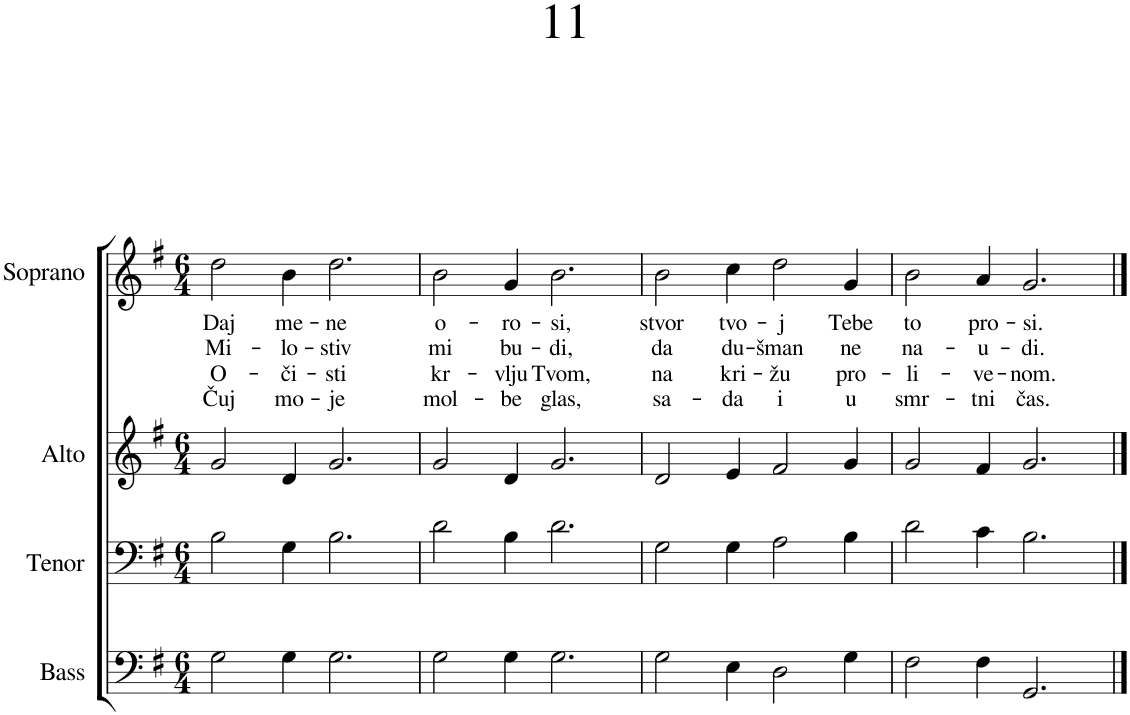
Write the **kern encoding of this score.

**kern	**kern	**kern	**kern	**text	**text	**text	**text
*part4	*part3	*part2	*part1	*part1	*part1	*part1	*part1
*staff4	*staff3	*staff2	*staff1	*staff1	*staff1	*staff1	*staff1
*I"Bass	*I"Tenor	*I"Alto	*I"Soprano	*	*	*	*
*I'B.	*I'T.	*I'A.	*I'S.	*	*	*	*
*clefF4	*clefF4	*clefG2	*clefG2	*	*	*	*
*k[f#]	*k[f#]	*k[f#]	*k[f#]	*	*	*	*
*M6/4	*M6/4	*M6/4	*M6/4	*	*	*	*
=1	=1	=1	=1	=1	=1	=1	=1
!	!	!	!	!LO:LY:b	!LO:LY:b	!LO:LY:b	!LO:LY:b
2G\	2B\	2g/	2dd\	Daj	Mi-	O-	Čuj
!	!	!	!	!LO:LY:b	!LO:LY:b	!LO:LY:b	!LO:LY:b
4G\	4G\	4d/	4b\	me-	-lo-	-či-	mo-
!	!	!	!	!LO:LY:b	!LO:LY:b	!LO:LY:b	!LO:LY:b
2.G\	2.B\	2.g/	2.dd\	-ne	-stiv	-sti	-je
=2	=2	=2	=2	=2	=2	=2	=2
!	!	!	!	!LO:LY:b	!LO:LY:b	!LO:LY:b	!LO:LY:b
2G\	2d\	2g/	2b\	o-	mi	kr-	mol-
!	!	!	!	!LO:LY:b	!LO:LY:b	!LO:LY:b	!LO:LY:b
4G\	4B\	4d/	4g/	-ro-	bu-	-vlju	-be
!	!	!	!	!LO:LY:b	!LO:LY:b	!LO:LY:b	!LO:LY:b
2.G\	2.d\	2.g/	2.b\	-si,	-di,	Tvom,	glas,
=3	=3	=3	=3	=3	=3	=3	=3
!	!	!	!	!LO:LY:b	!LO:LY:b	!LO:LY:b	!LO:LY:b
2G\	2G\	2d/	2b\	stvor	da	na	sa-
!	!	!	!	!LO:LY:b	!LO:LY:b	!LO:LY:b	!LO:LY:b
4E\	4G\	4e/	4cc\	tvo-	du-	kri-	-da
!	!	!	!	!LO:LY:b	!LO:LY:b	!LO:LY:b	!LO:LY:b
2D\	2A\	2f#/	2dd\	-j	-šman	-žu	i
!	!	!	!	!LO:LY:b	!LO:LY:b	!LO:LY:b	!LO:LY:b
4G\	4B\	4g/	4g/	Tebe	ne	pro-	u
=4	=4	=4	=4	=4	=4	=4	=4
!	!	!	!	!LO:LY:b	!LO:LY:b	!LO:LY:b	!LO:LY:b
2F#\	2d\	2g/	2b\	to	na-	-li-	smr-
!	!	!	!	!LO:LY:b	!LO:LY:b	!LO:LY:b	!LO:LY:b
4F#\	4c\	4f#/	4a/	pro-	-u-	-ve-	-tni
!	!	!	!	!LO:LY:b	!LO:LY:b	!LO:LY:b	!LO:LY:b
2.GG/	2.B\	2.g/	2.g/	-si.	-di.	-nom.	čas.
==	==	==	==	==	==	==	==
*-	*-	*-	*-	*-	*-	*-	*-
